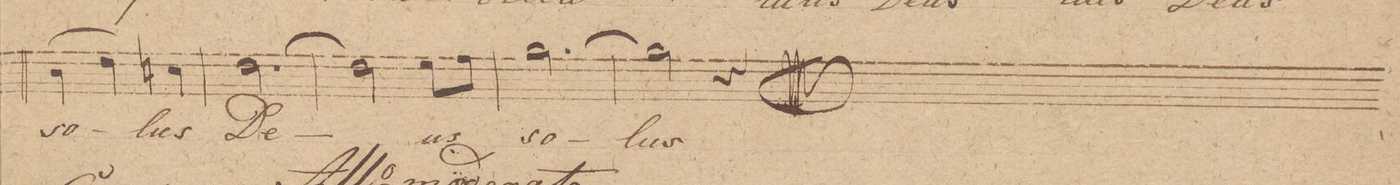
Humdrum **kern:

**kern	**text	**dynam
*I"Tenore 1mo	*	*
*clefC4	*	*
*k[b-]	*	*
*M3/4	*	*
(4A\	so-	.
4c\)	.	.
4Bn\	-lus	.
=55	=55	=55
[2.c\	De-	.
=56	=56	=56
2c\]	.	.
8d\L	-us	.
8e\J	.	.
=57	=57	=57
[2.f\	so-	.
=58	=58	=58
2f\]	-lus	.
4r	.	.
==	==	==
*-	*-	*-
